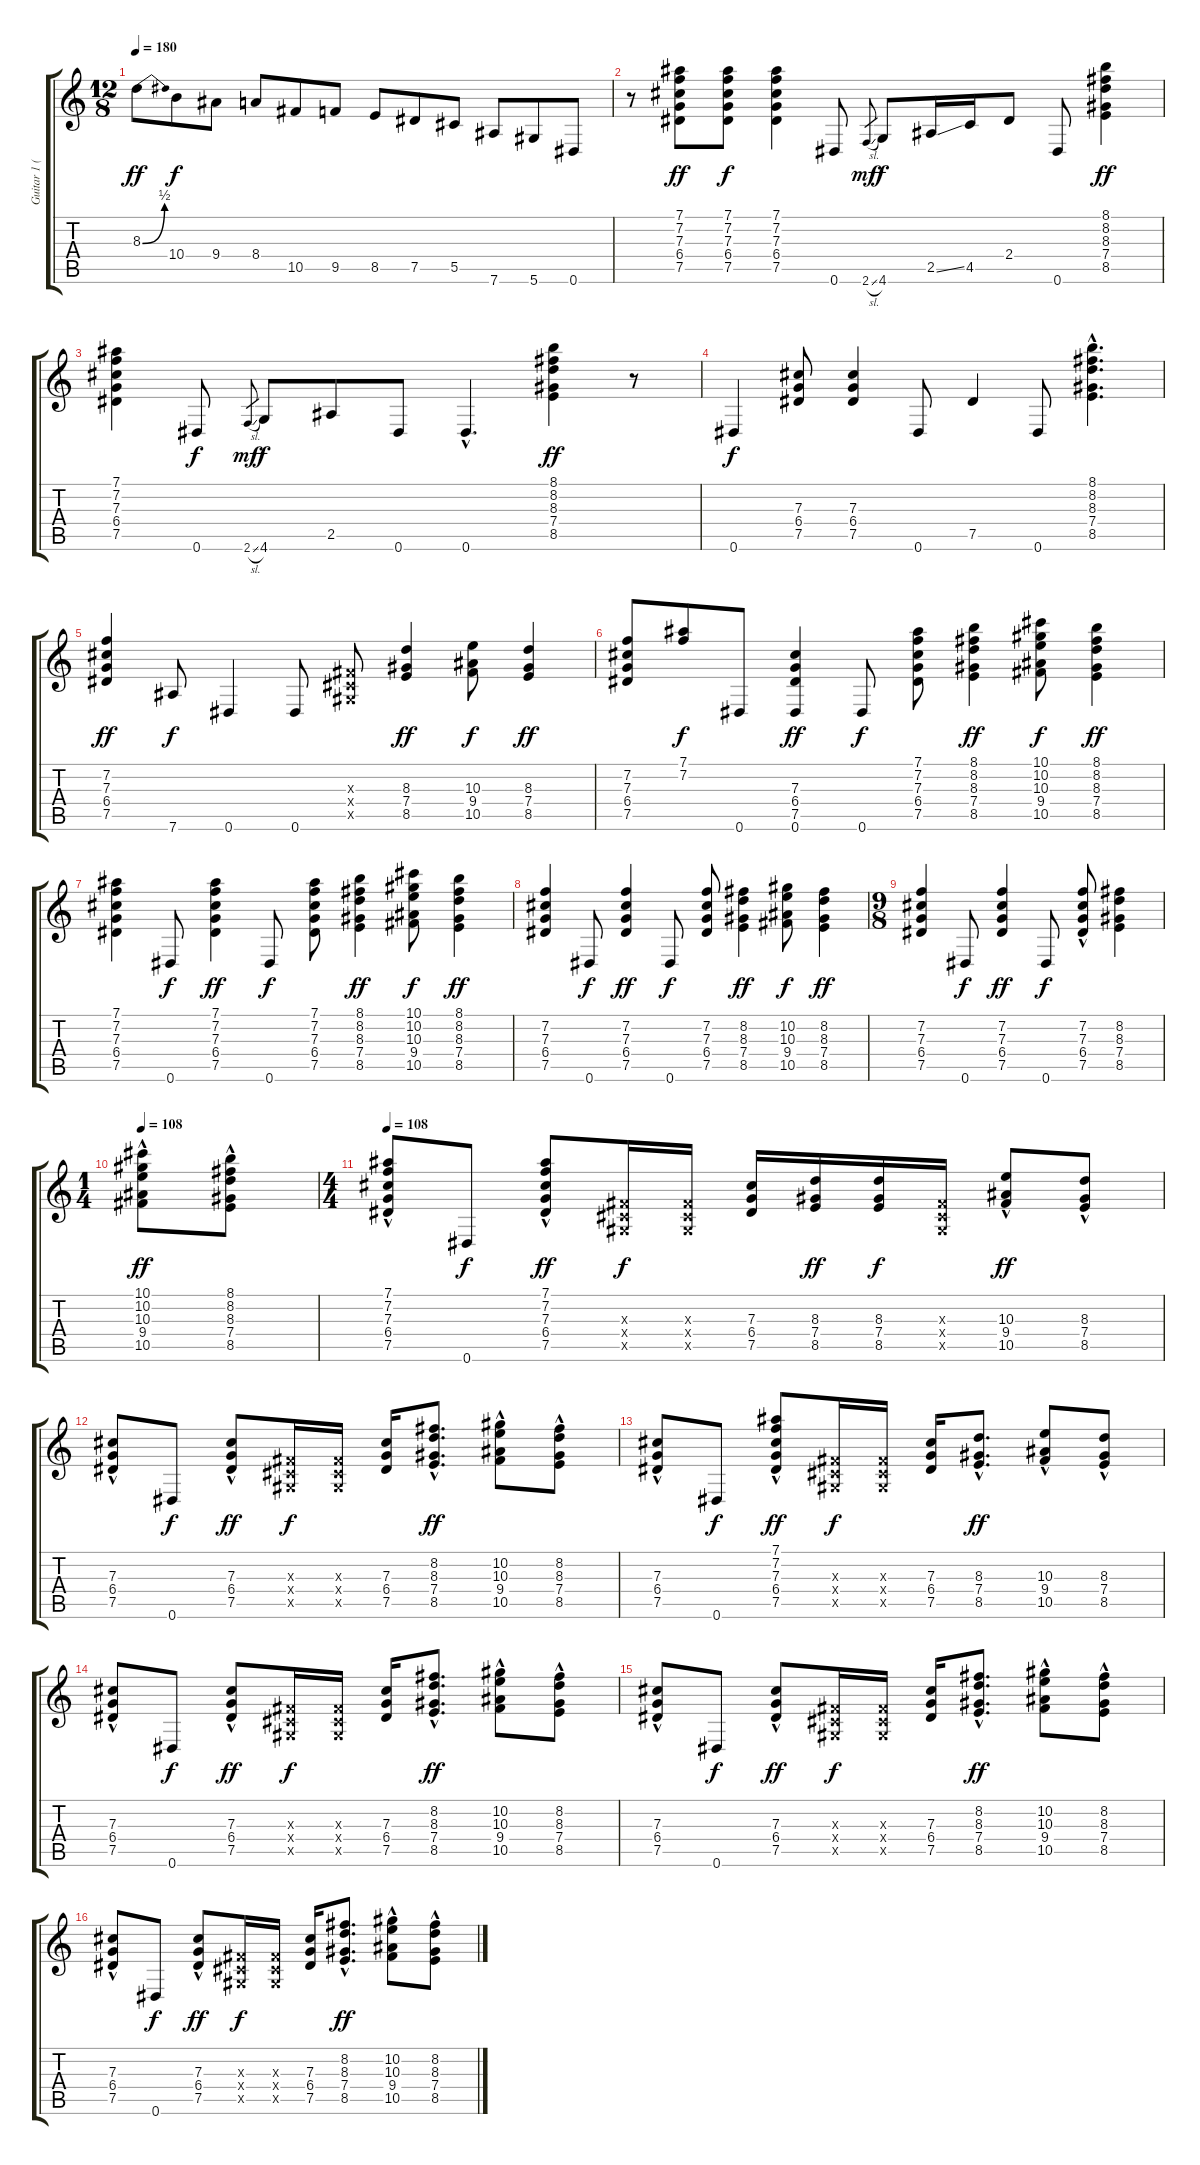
\track ("Guitar 1 (Jimi Hendrix)" "Guitar 1 (") {instrument overdrivenguitar}
\staff {score tabs}
\tuning (Eb4 Bb3 Gb3 Db3 Ab2 Eb2) {hide}
\ts (12 8)
\tempo 180
\clef g2
\ks c
8.3{be (bend 0 0 60 2)}.8{dy ff} 10.4.8{dy f} 9.4.8 8.4.8 10.5.8 9.5.8 8.5.8 7.5.8 5.5.8 7.6.8 5.6.8 0.6.8 |
r.8 (7.1 7.2 7.3 6.4 7.5).8{dy ff} (7.1 7.2 7.3 6.4 7.5).8{dy f} (7.1 7.2 7.3 6.4 7.5).4 0.6.8 2.6{sl}.8{gr dy mf} 4.6.8{dy f} 2.5{ss}.16 4.5.16 2.4.8 0.6.8 (8.1 8.2 8.3 7.4 8.5).4{dy ff} |
(7.1 7.2 7.3 6.4 7.5).4 0.6.8{dy f} 2.6{sl}.8{gr dy mf} 4.6.8{dy f} 2.5.8 0.6.8 0.6{hac}.4{d} (8.1 8.2 8.3 7.4 8.5).4{dy ff} r.8 |
0.6.4{dy f} (7.3 6.4 7.5).8 (7.3 6.4 7.5).4 0.6.8 7.5.4 0.6.8 (8.1{hac} 8.2{hac} 8.3{hac} 7.4{hac} 8.5{hac}).4{d} |
(7.2 7.3 6.4 7.5).4{dy ff} 7.6.8{dy f} 0.6.4 0.6.8 (0.3{x} 0.4{x} 0.5{x}).8 (8.3 7.4 8.5).4{dy ff} (10.3 9.4 10.5).8{dy f} (8.3 7.4 8.5).4{dy ff} |
(7.2 7.3 6.4 7.5).8 (7.1 7.2).8{dy f} 0.6.8 (7.3 6.4 7.5 0.6).4{dy ff} 0.6.8{dy f} (7.1 7.2 7.3 6.4 7.5).8 (8.1 8.2 8.3 7.4 8.5).4{dy ff} (10.1 10.2 10.3 9.4 10.5).8{dy f} (8.1 8.2 8.3 7.4 8.5).4{dy ff} |
(7.1 7.2 7.3 6.4 7.5).4 0.6.8{dy f} (7.1 7.2 7.3 6.4 7.5).4{dy ff} 0.6.8{dy f} (7.1 7.2 7.3 6.4 7.5).8 (8.1 8.2 8.3 7.4 8.5).4{dy ff} (10.1 10.2 10.3 9.4 10.5).8{dy f} (8.1 8.2 8.3 7.4 8.5).4{dy ff} |
(7.2 7.3 6.4 7.5).4 0.6.8{dy f} (7.2 7.3 6.4 7.5).4{dy ff} 0.6.8{dy f} (7.2 7.3 6.4 7.5).8 (8.2 8.3 7.4 8.5).4{dy ff} (10.2 10.3 9.4 10.5).8{dy f} (8.2 8.3 7.4 8.5).4{dy ff} |
\ts (9 8)
(7.2 7.3 6.4 7.5).4 0.6.8{dy f} (7.2 7.3 6.4 7.5).4{dy ff} 0.6.8{dy f} (7.2{hac} 7.3{hac} 6.4{hac} 7.5{hac}).8 (8.2 8.3 7.4 8.5).4 |
\ts (1 4)
\tempo 108
(10.1{hac} 10.2{hac} 10.3{hac} 9.4{hac} 10.5{hac}).8{dy ff} (8.1{hac} 8.2{hac} 8.3{hac} 7.4{hac} 8.5{hac}).8 |
\ts (4 4)
\tempo 108
(7.1{hac} 7.2{hac} 7.3{hac} 6.4{hac} 7.5{hac}).8 0.6.8{dy f} (7.1{hac} 7.2{hac} 7.3{hac} 6.4{hac} 7.5{hac}).8{dy ff} (0.3{x} 0.4{x} 0.5{x}).16{dy f} (0.3{x} 0.4{x} 0.5{x}).16 (7.3 6.4 7.5).16 (8.3 7.4 8.5).16{dy ff} (8.3 7.4 8.5).16{dy f} (0.3{x} 0.4{x} 0.5{x}).16 (10.3{hac} 9.4{hac} 10.5{hac}).8{dy ff} (8.3{hac} 7.4{hac} 8.5{hac}).8 |
(7.3{hac} 6.4{hac} 7.5{hac}).8 0.6.8{dy f} (7.3{hac} 6.4{hac} 7.5{hac}).8{dy ff} (0.3{x} 0.4{x} 0.5{x}).16{dy f} (0.3{x} 0.4{x} 0.5{x}).16 (7.3 6.4 7.5).16 (8.2{hac} 8.3{hac} 7.4{hac} 8.5{hac}).8{d dy ff} (10.2{hac} 10.3{hac} 9.4{hac} 10.5{hac}).8 (8.2{hac} 8.3{hac} 7.4{hac} 8.5{hac}).8 |
(7.3{hac} 6.4{hac} 7.5{hac}).8 0.6.8{dy f} (7.1{hac} 7.2{hac} 7.3{hac} 6.4{hac} 7.5{hac}).8{dy ff} (0.3{x} 0.4{x} 0.5{x}).16{dy f} (0.3{x} 0.4{x} 0.5{x}).16 (7.3 6.4 7.5).16 (8.3{hac} 7.4{hac} 8.5{hac}).8{d dy ff} (10.3{hac} 9.4{hac} 10.5{hac}).8 (8.3{hac} 7.4{hac} 8.5{hac}).8 |
(7.3{hac} 6.4{hac} 7.5{hac}).8 0.6.8{dy f} (7.3{hac} 6.4{hac} 7.5{hac}).8{dy ff} (0.3{x} 0.4{x} 0.5{x}).16{dy f} (0.3{x} 0.4{x} 0.5{x}).16 (7.3 6.4 7.5).16 (8.2{hac} 8.3{hac} 7.4{hac} 8.5{hac}).8{d dy ff} (10.2{hac} 10.3{hac} 9.4{hac} 10.5{hac}).8 (8.2{hac} 8.3{hac} 7.4{hac} 8.5{hac}).8 |
(7.3{hac} 6.4{hac} 7.5{hac}).8 0.6.8{dy f} (7.3{hac} 6.4{hac} 7.5{hac}).8{dy ff} (0.3{x} 0.4{x} 0.5{x}).16{dy f} (0.3{x} 0.4{x} 0.5{x}).16 (7.3 6.4 7.5).16 (8.2{hac} 8.3{hac} 7.4{hac} 8.5{hac}).8{d dy ff} (10.2{hac} 10.3{hac} 9.4{hac} 10.5{hac}).8 (8.2{hac} 8.3{hac} 7.4{hac} 8.5{hac}).8 |
(7.3{hac} 6.4{hac} 7.5{hac}).8 0.6.8{dy f} (7.3{hac} 6.4{hac} 7.5{hac}).8{dy ff} (0.3{x} 0.4{x} 0.5{x}).16{dy f} (0.3{x} 0.4{x} 0.5{x}).16 (7.3 6.4 7.5).16 (8.2{hac} 8.3{hac} 7.4{hac} 8.5{hac}).8{d dy ff} (10.2{hac} 10.3{hac} 9.4{hac} 10.5{hac}).8 (8.2{hac} 8.3{hac} 7.4{hac} 8.5{hac}).8
